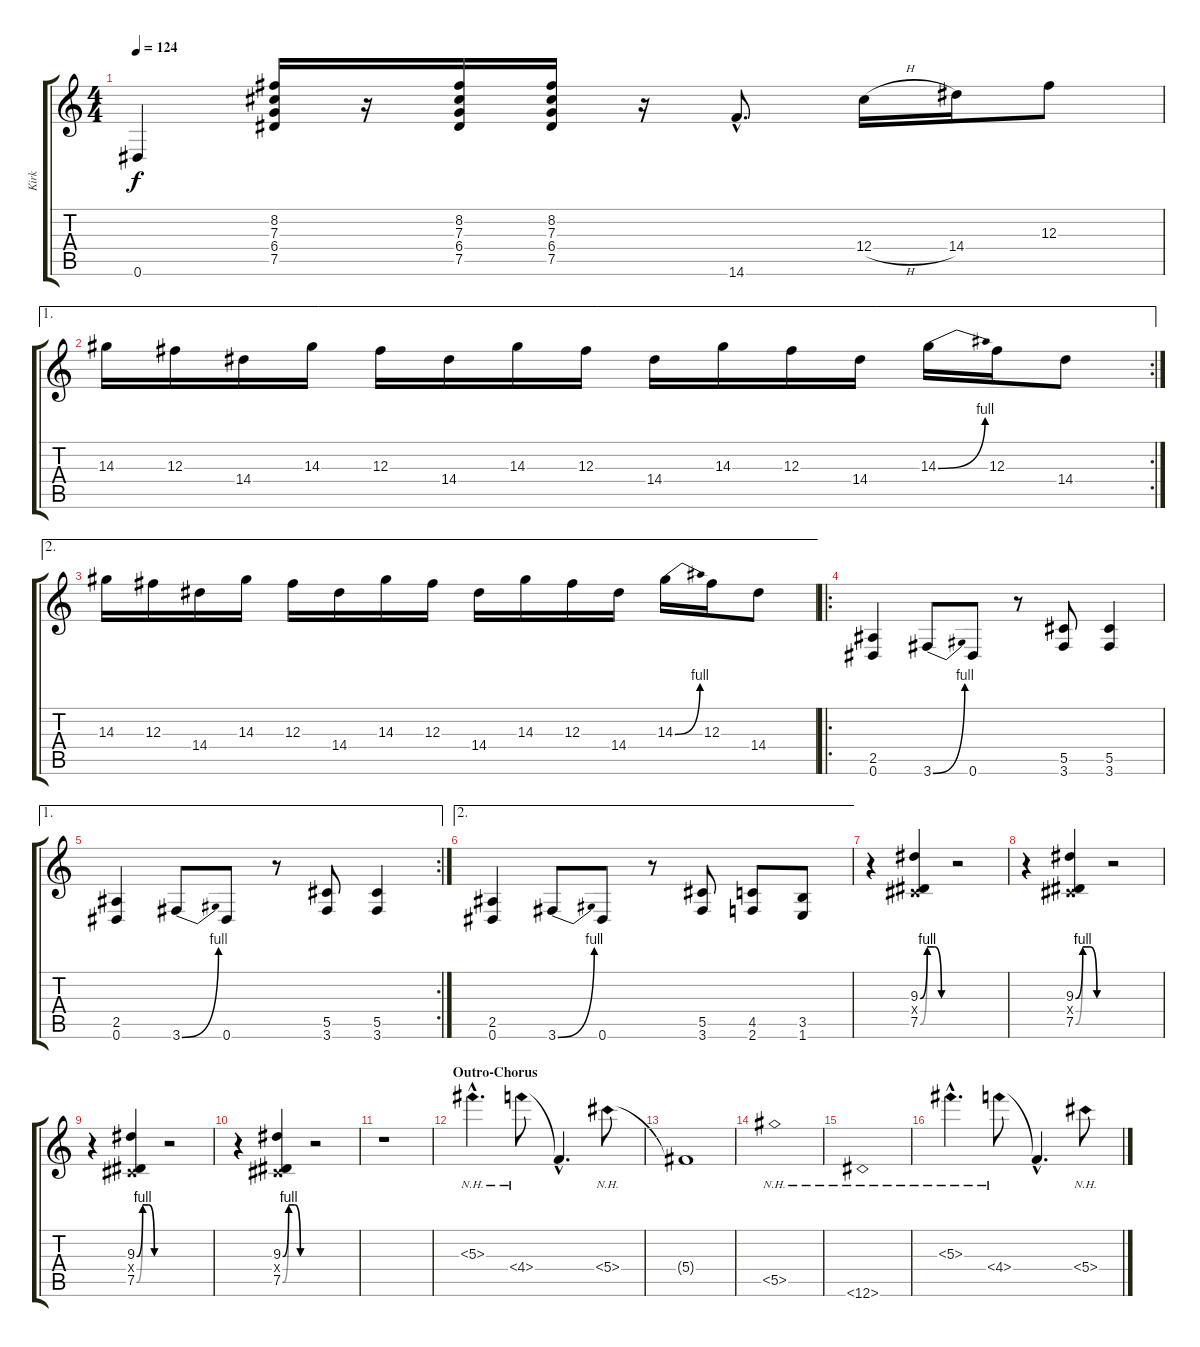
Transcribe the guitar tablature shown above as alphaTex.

\track ("Kirk" "Kirk") {instrument distortionguitar}
\staff {score tabs}
\tuning (Eb4 Bb3 Gb3 Db3 Ab2 Eb2) {hide}
\ts (4 4)
\tempo 124
\clef g2
\ks c
0.6.4{dy f} (8.2 7.3 6.4 7.5).16 r.16 (8.2 7.3 6.4 7.5).16 (8.2 7.3 6.4 7.5).16 r.16 14.6{hac}.8{d} 12.4{h}.16 14.4.16 12.3.8 |
\ae 1
\rc 2
14.3.16 12.3.16 14.4.16 14.3.16 12.3.16 14.4.16 14.3.16 12.3.16 14.4.16 14.3.16 12.3.16 14.4.16 14.3{be (bend 0 0 60 4)}.16 12.3.16 14.4.8 |
\ae 2
14.3.16 12.3.16 14.4.16 14.3.16 12.3.16 14.4.16 14.3.16 12.3.16 14.4.16 14.3.16 12.3.16 14.4.16 14.3{be (bend 0 0 60 4)}.16 12.3.16 14.4.8 |
\ro
(2.5 0.6).4 3.6{be (bend 0 0 60 4)}.8 0.6.8 r.8 (5.5 3.6).8 (5.5 3.6).4 |
\ae 1
\rc 2
(2.5 0.6).4 3.6{be (bend 0 0 60 4)}.8 0.6.8 r.8 (5.5 3.6).8 (5.5 3.6).4 |
\ae 2
(2.5 0.6).4 3.6{be (bend 0 0 60 4)}.8 0.6.8 r.8 (5.5 3.6).8 (4.5 2.6).8 (3.5 1.6).8 |
r.4 (9.3{be (custom 0 0 15 4 30 4 45 0 60 0)} 0.4{x} 7.5{be (custom 0 0 15 4 30 4 45 0 60 0)}).4 r.2 |
r.4 (9.3{be (custom 0 0 15 4 30 4 45 0 60 0)} 0.4{x} 7.5{be (custom 0 0 15 4 30 4 45 0 60 0)}).4 r.2 |
r.4 (9.3{be (custom 0 0 15 4 30 4 45 0 60 0)} 0.4{x} 7.5{be (custom 0 0 15 4 30 4 45 0 60 0)}).4 r.2 |
r.4 (9.3{be (custom 0 0 15 4 30 4 45 0 60 0)} 0.4{x} 7.5{be (custom 0 0 15 4 30 4 45 0 60 0)}).4 r.2 |
r.1 |
\section ("" "Outro-Chorus")
5.3{nh hac}.4{d} 4.4{nh}.8 4.4{hac t}.4{d} 5.4{nh}.8 |
5.4{t}.1 |
5.5{nh}.1 |
12.6{nh}.1 |
5.3{nh hac}.4{d} 4.4{nh}.8 4.4{hac t}.4{d} 5.4{nh}.8
